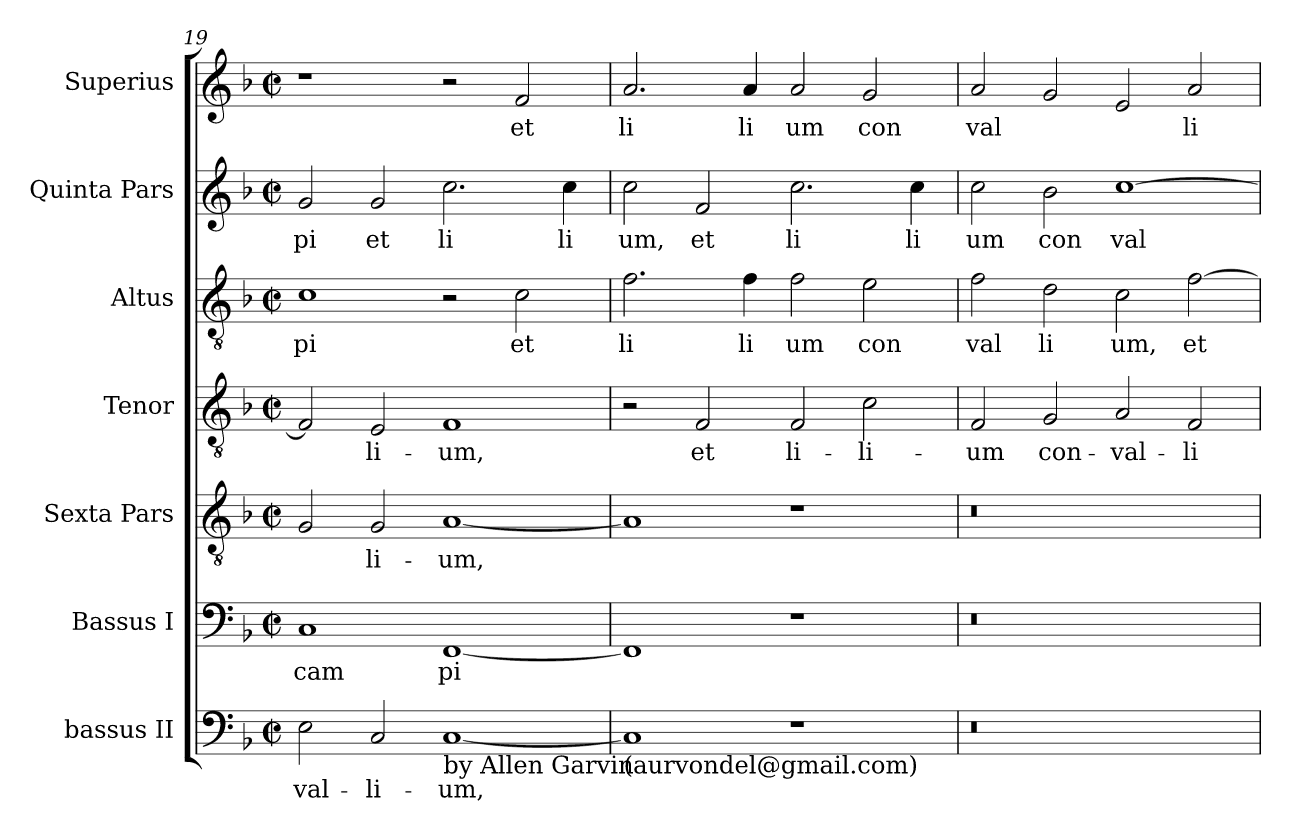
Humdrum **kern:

**kern	**text	**kern	**text	**kern	**text	**kern	**text	**kern	**text	**kern	**text	**kern	**text
*part7	*part7	*part6	*part6	*part5	*part5	*part4	*part4	*part3	*part3	*part2	*part2	*part1	*part1
*staff7	*staff7	*staff6	*staff6	*staff5	*staff5	*staff4	*staff4	*staff3	*staff3	*staff2	*staff2	*staff1	*staff1
*I"bassus II	*	*I"Bassus I	*	*I"Sexta Pars	*	*I"Tenor	*	*I"Altus	*	*I"Quinta Pars	*	*I"Superius	*
*clefF4	*	*clefF4	*	*clefGv2	*	*clefGv2	*	*clefGv2	*	*clefG2	*	*clefG2	*
*k[b-]	*	*k[b-]	*	*k[b-]	*	*k[b-]	*	*k[b-]	*	*k[b-]	*	*k[b-]	*
*F:	*	*F:	*	*F:	*	*F:	*	*F:	*	*F:	*	*F:	*
*M2/2	*	*M2/2	*	*M2/2	*	*M2/2	*	*M2/2	*	*M2/2	*	*M2/2	*
*met(c|)	*	*met(c|)	*	*met(c|)	*	*met(c|)	*	*met(c|)	*	*met(c|)	*	*met(c|)	*
=19	=19	=19	=19	=19	=19	=19	=19	=19	=19	=19	=19	=19	=19
!	!LO:LY:b:cj	!	!LO:LY:b:cj	!	!	!	!	!	!LO:LY:b:cj	!	!LO:LY:b:cj	!	!
2E\	-val-	1C	cam	2G/	.	2F/]	.	1c	pi	2g/	pi	1r	.
!	!LO:LY:b:cj	!	!	!	!LO:LY:b:cj	!	!LO:LY:b:cj	!	!	!	!LO:LY:b:cj	!	!
2C/	-li-	.	.	2G/	-li-	2E/	-li-	.	.	2g/	et	.	.
!LO:TX:b:t=by Allen Garvin	!	!	!	!	!	!	!	!	!	!	!	!	!
!	!LO:LY:b	!	!LO:LY:b:cj	!	!LO:LY:b	!	!LO:LY:b:cj	!	!	!	!LO:LY:b:cj	!	!
[<1C	-um,	[<1FF	pi	[<1A	-um,	1F	-um,	2r	.	2.cc\	li	2r	.
!	!	!	!	!	!	!	!	!	!LO:LY:b:cj	!	!	!	!LO:LY:b:cj
.	.	.	.	.	.	.	.	2c\	et	.	.	2f/	et
!	!	!	!	!	!	!	!	!	!	!	!LO:LY:b:cj	!	!
.	.	.	.	.	.	.	.	.	.	4cc\	li	.	.
=20	=20	=20	=20	=20	=20	=20	=20	=20	=20	=20	=20	=20	=20
!LO:TX:b:t=(aurvondel@gmail.com)	!	!	!	!	!	!	!	!	!	!	!	!	!
!	!	!	!	!	!	!	!	!	!LO:LY:b:cj	!	!LO:LY:b:cj	!	!LO:LY:b:cj
1C]	.	1FF]	.	1A]	.	2r	.	2.f\	li	2cc\	um,	2.a/	li
!	!	!	!	!	!	!	!LO:LY:b:cj	!	!	!	!LO:LY:b:cj	!	!
.	.	.	.	.	.	2F/	et	.	.	2f/	et	.	.
!	!	!	!	!	!	!	!	!	!LO:LY:b:cj	!	!	!	!LO:LY:b:cj
.	.	.	.	.	.	.	.	4f\	li	.	.	4a/	li
!	!	!	!	!	!	!	!LO:LY:b:cj	!	!LO:LY:b:cj	!	!LO:LY:b:cj	!	!LO:LY:b:cj
1r	.	1r	.	1r	.	2F/	li-	2f\	um	2.cc\	li	2a/	um
!	!	!	!	!	!	!	!LO:LY:b:cj	!	!LO:LY:b:cj	!	!	!	!LO:LY:b:cj
.	.	.	.	.	.	2c\	-li-	2e\	con	.	.	2g/	con
!	!	!	!	!	!	!	!	!	!	!	!LO:LY:b:cj	!	!
.	.	.	.	.	.	.	.	.	.	4cc\	li	.	.
=21	=21	=21	=21	=21	=21	=21	=21	=21	=21	=21	=21	=21	=21
!	!	!	!	!	!	!	!LO:LY:b:cj	!	!LO:LY:b:cj	!	!LO:LY:b:cj	!	!LO:LY:b
0r	.	0r	.	0r	.	2F/	-um	2f\	val	2cc\	um	2a/	val
!	!	!	!	!	!	!	!LO:LY:b:cj	!	!LO:LY:b:cj	!	!LO:LY:b:cj	!	!
.	.	.	.	.	.	2G/	con-	2d\	li	2b-\	con	2g/	.
!	!	!	!	!	!	!	!LO:LY:b:cj	!	!LO:LY:b:cj	!	!LO:LY:b:cj	!	!
.	.	.	.	.	.	2A/	-val-	2c\	um,	[>1cc	val	2e/	.
!	!	!	!	!	!	!	!LO:LY:b:cj	!	!LO:LY:b:cj	!	!	!	!LO:LY:b:cj
.	.	.	.	.	.	2F/	-li-	[>2f\	et	.	.	2a/	li
=	=	=	=	=	=	=	=	=	=	=	=	=	=
*-	*-	*-	*-	*-	*-	*-	*-	*-	*-	*-	*-	*-	*-
